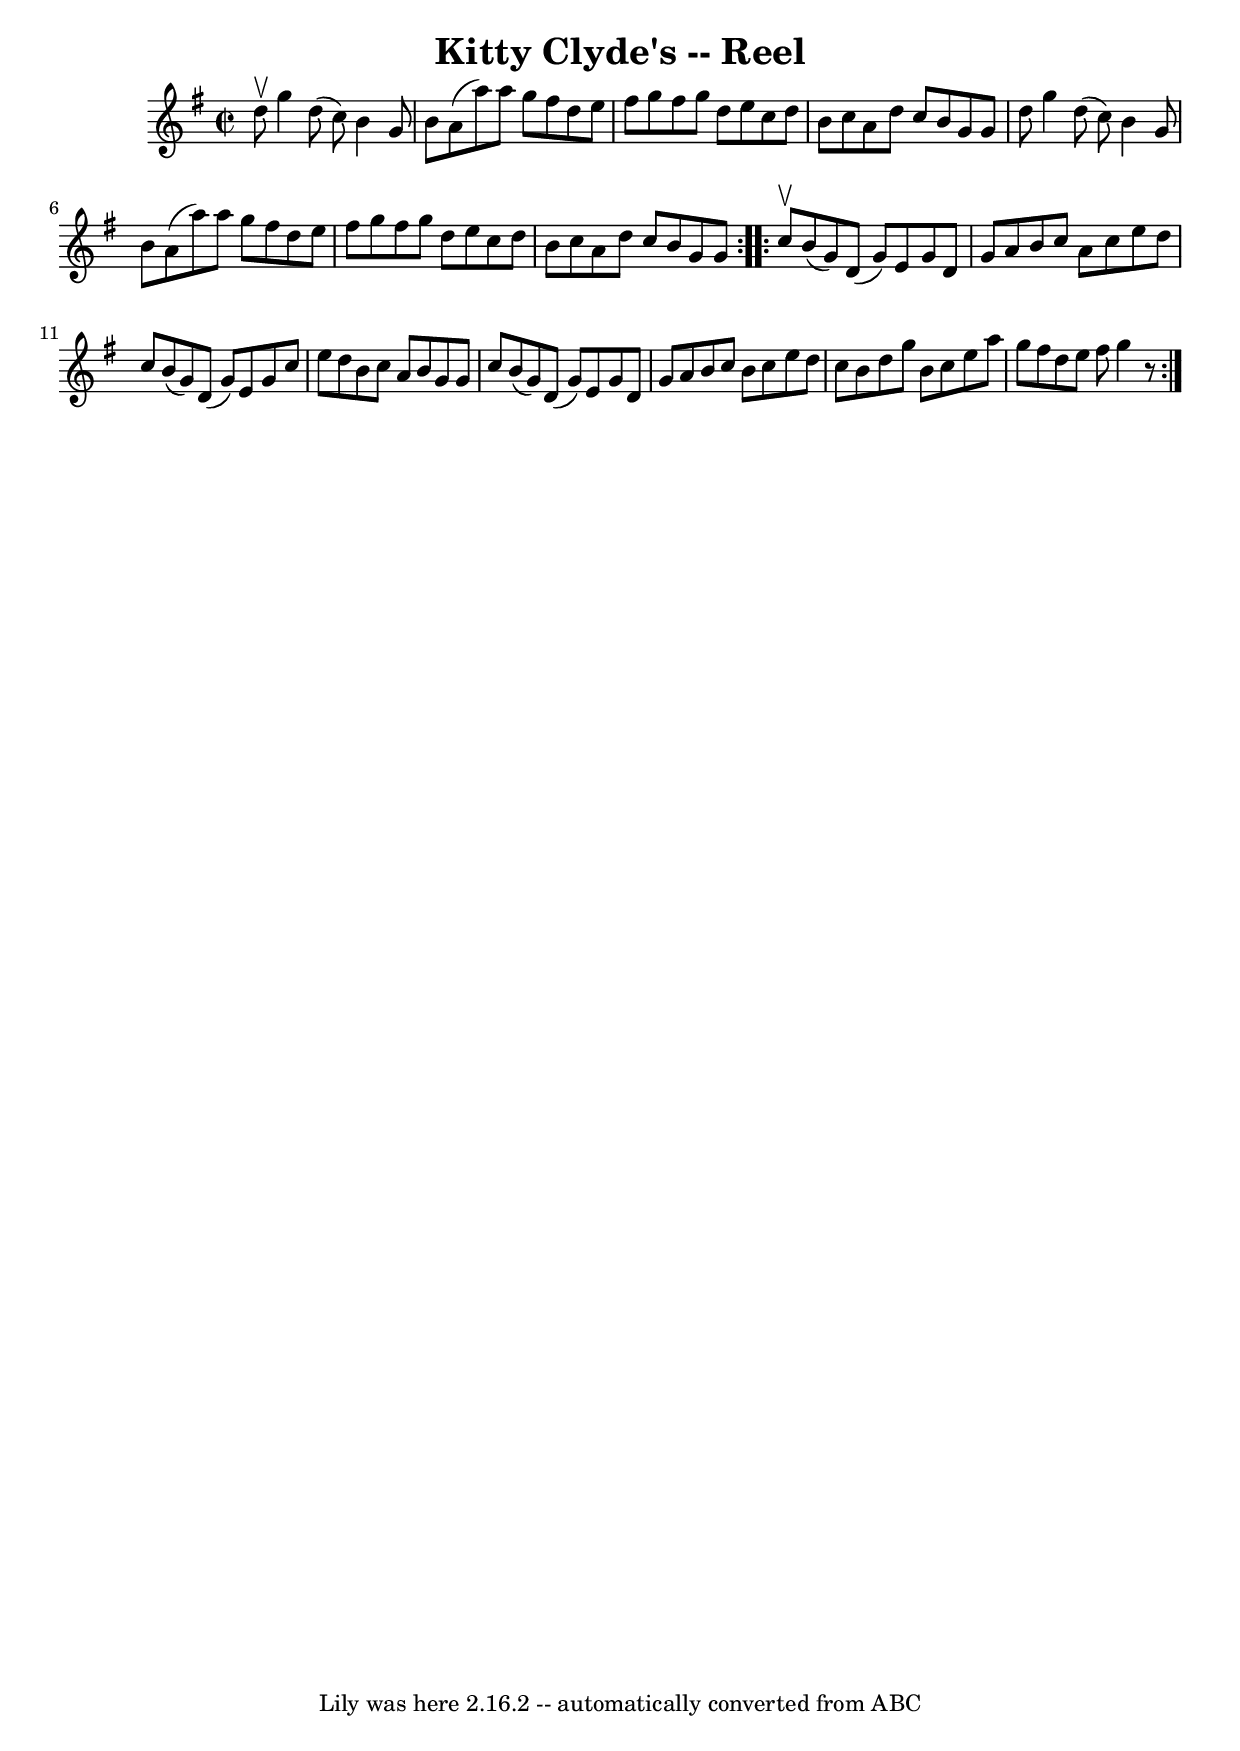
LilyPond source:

\version "2.16.2"
\include "Mammoth.ily"
\header {
  %% book = "Ryan's Mammoth Collection"
 crossRefNumber = "1"
 footnotes = "\\\\275"
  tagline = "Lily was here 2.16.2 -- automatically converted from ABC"
  title = "Kitty Clyde's -- Reel"

}
voicedefault =  {



  \repeat volta 2 {

    \override Staff.TimeSignature #'style = #'C
    \time 2/2 
    \key g \major d''8^\upbow  |
 g''4 d''8 (c''8) b'4 g'8 b'8     |
 a'8 (a''8) a''8 g''8 fis''8 d''8 e''8 fis''8     |
 g''8 fis''8 g''8 d''8 e''8 c''8 d''8 b'8     |
 c''8 a'8 d''8 c''8 b'8 g'8 g'8 d''8     |
 g''4 d''8 (c''8) b'4 g'8 b'8     |
 a'8 (a''8) a''8 g''8 fis''8 d''8 e''8 fis''8   |
 g''8 fis''8 g''8 d''8 e''8 c''8 d''8 b'8     |
 c''8 a'8 d''8 c''8 b'8 g'8 g'8    
  }     

  \repeat volta 2 { c''8^\upbow  |
 b'8 (g'8) d'8 (g'8) e'8 g'8 d'8 g'8     |
 a'8 b'8 c''8 a'8 c''8 e''8 d''8 c''8     |
 b'8 (g'8) d'8 (g'8) e'8 g'8 c''8 e''8     |
 d''8 b'8 c''8 a'8 b'8 g'8 g'8 c''8     |
 b'8 (g'8) d'8 (g'8) e'8 g'8 d'8 g'8     |
 a'8 b'8 c''8 b'8 c''8 e''8 d''8 c''8     |
 b'8 d''8 g''8 b'8 c''8 e''8 a''8 g''8    |
 fis''8 d''8 e''8 fis''8 g''4    r8 
  }   

}

\score{
  <<

    \context Staff="default"
    {
      \voicedefault 
      
    }

  >>
  \layout {
    
  }
  \midi {
  }

}
